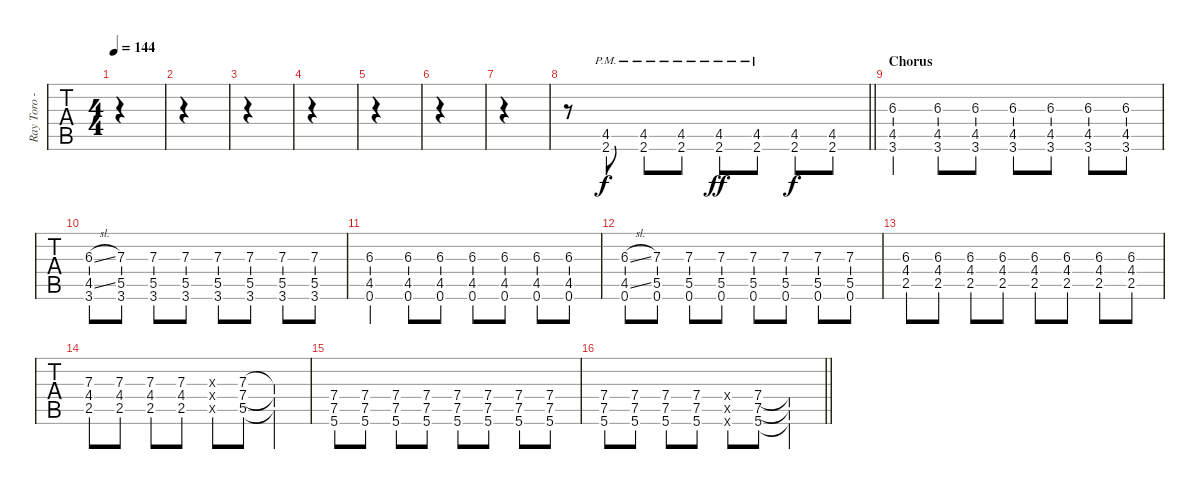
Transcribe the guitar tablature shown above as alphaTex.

\track ("Ray Toro - Distortion" "Ray Toro -") {instrument distortionguitar}
\staff {tabs}
\tuning (E4 B3 G3 D3 A2 E2) {hide}
\ts (4 4)
\tempo 144
\clef g2
\ks c
|
|
|
|
|
|
|
\barLineRight lightlight
r.8 (4.5{pm} 2.6{pm}).8 (4.5{pm} 2.6{pm}).8 (4.5{pm} 2.6{pm}).8 (4.5{ac pm} 2.6{ac pm}).8{dy ff} (4.5{ac pm} 2.6{ac pm}).8 (4.5 2.6).8{dy f} (4.5 2.6).8 |
\section ("" "Chorus")
(6.3 4.5 3.6).4 (6.3 4.5 3.6).8 (6.3 4.5 3.6).8 (6.3 4.5 3.6).8 (6.3 4.5 3.6).8 (6.3 4.5 3.6).8 (6.3 4.5 3.6).8 |
(6.3{sl} 4.5{sl} 3.6).8 (7.3 5.5 3.6).8 (7.3 5.5 3.6).8 (7.3 5.5 3.6).8 (7.3 5.5 3.6).8 (7.3 5.5 3.6).8 (7.3 5.5 3.6).8 (7.3 5.5 3.6).8 |
(6.3 4.5 0.6).4 (6.3 4.5 0.6).8 (6.3 4.5 0.6).8 (6.3 4.5 0.6).8 (6.3 4.5 0.6).8 (6.3 4.5 0.6).8 (6.3 4.5 0.6).8 |
(6.3{sl} 4.5{sl} 0.6).8 (7.3 5.5 0.6).8 (7.3 5.5 0.6).8 (7.3 5.5 0.6).8 (7.3 5.5 0.6).8 (7.3 5.5 0.6).8 (7.3 5.5 0.6).8 (7.3 5.5 0.6).8 |
(6.3 4.4 2.5).8 (6.3 4.4 2.5).8 (6.3 4.4 2.5).8 (6.3 4.4 2.5).8 (6.3 4.4 2.5).8 (6.3 4.4 2.5).8 (6.3 4.4 2.5).8 (6.3 4.4 2.5).8 |
(7.3 4.4 2.5).8 (7.3 4.4 2.5).8 (7.3 4.4 2.5).8 (7.3 4.4 2.5).8 (7.3{x} 4.4{x} 2.5{x}).8 (7.3 7.4 5.5).8 (7.3{t} 7.4{t} 5.5{t}).4 |
(7.4 7.5 5.6).8 (7.4 7.5 5.6).8 (7.4 7.5 5.6).8 (7.4 7.5 5.6).8 (7.4 7.5 5.6).8 (7.4 7.5 5.6).8 (7.4 7.5 5.6).8 (7.4 7.5 5.6).8 |
\barLineRight lightlight
(7.4 7.5 5.6).8 (7.4 7.5 5.6).8 (7.4 7.5 5.6).8 (7.4 7.5 5.6).8 (7.4{x} 7.5{x} 5.6{x}).8 (7.4 7.5 5.6).8 (7.4{t} 7.5{t} 5.6{t}).4
